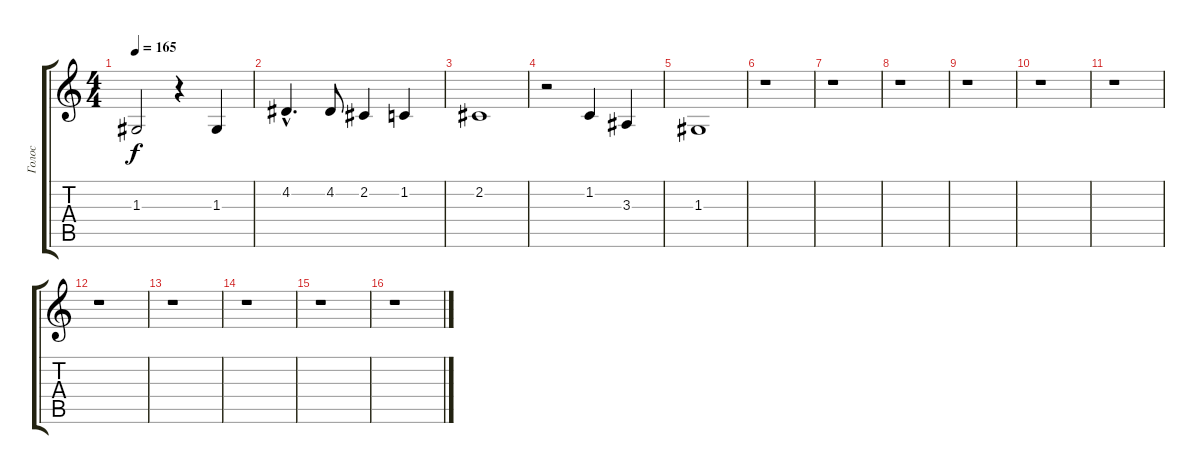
\track ("Голос" "Голос") {instrument clarinet}
\staff {score tabs}
\tuning (E4 B3 G3 D3 A2 E2) {hide}
\ts (4 4)
\tempo 165
\clef g2
\ks c
1.3.2{dy f} r.4 1.3.4 |
4.2{hac}.4{d} 4.2.8 2.2.4 1.2.4 |
2.2.1 |
r.2 1.2.4 3.3.4 |
1.3.1 |
r.1 |
r.1 |
r.1 |
r.1 |
r.1 |
r.1 |
r.1 |
r.1 |
r.1 |
r.1 |
r.1
